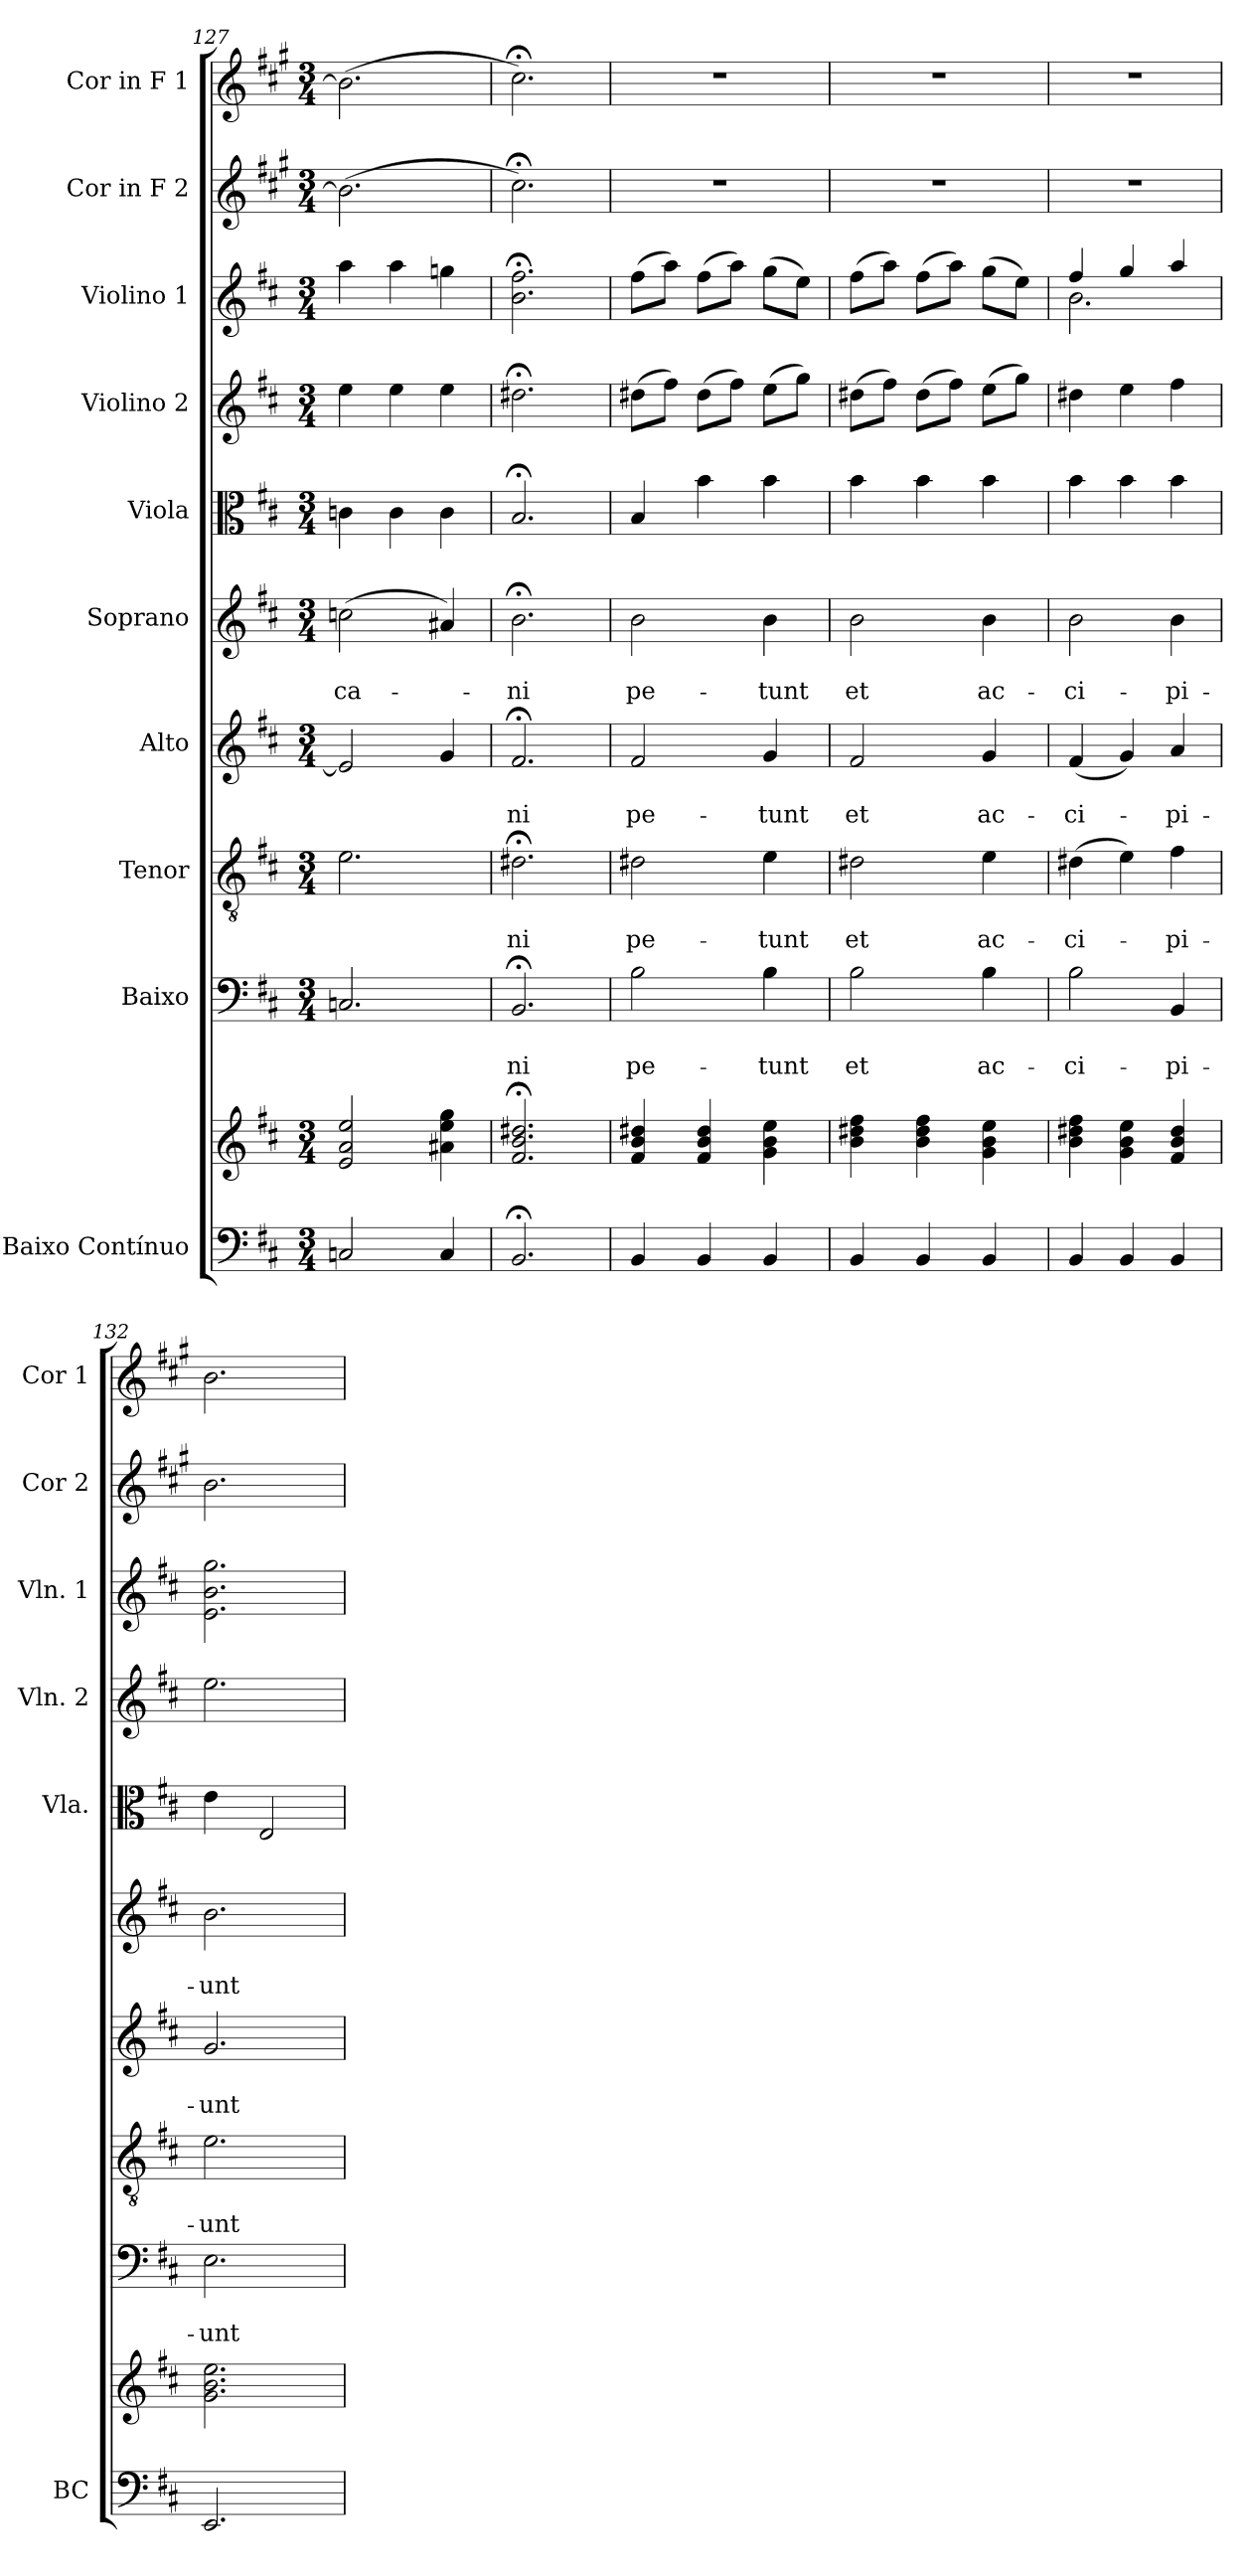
**kern	**kern	**kern	**text	**text	**kern	**text	**text	**kern	**text	**text	**kern	**text	**text	**kern	**kern	**kern	**kern	**kern
*part10	*part10	*part9	*part9	*part9	*part8	*part8	*part8	*part7	*part7	*part7	*part6	*part6	*part6	*part5	*part4	*part3	*part2	*part1
*staff11	*staff10	*staff9	*staff9	*staff9	*staff8	*staff8	*staff8	*staff7	*staff7	*staff7	*staff6	*staff6	*staff6	*staff5	*staff4	*staff3	*staff2	*staff1
*I"Baixo Contínuo	*	*I"Baixo	*	*	*I"Tenor	*	*	*I"Alto	*	*	*I"Soprano	*	*	*I"Viola	*I"Violino 2	*I"Violino 1	*I"Cor in F 2	*I"Cor in F 1
*I'BC	*	*	*	*	*	*	*	*	*	*	*	*	*	*I'Vla.	*I'Vln. 2	*I'Vln. 1	*I'Cor 2	*I'Cor 1
*clefF4	*clefG2	*clefF4	*	*	*clefGv2	*	*	*clefG2	*	*	*clefG2	*	*	*clefC3	*clefG2	*clefG2	*clefG2	*clefG2
*	*	*	*	*	*	*	*	*	*	*	*	*	*	*	*	*	*ITrd4c7	*ITrd4c7
*k[f#c#]	*k[f#c#]	*k[f#c#]	*	*	*k[f#c#]	*	*	*k[f#c#]	*	*	*k[f#c#]	*	*	*k[f#c#]	*k[f#c#]	*k[f#c#]	*k[f#c#]	*k[f#c#]
*D:	*D:	*D:	*	*	*D:	*	*	*D:	*	*	*D:	*	*	*D:	*D:	*D:	*D:	*D:
*M3/4	*M3/4	*M3/4	*	*	*M3/4	*	*	*M3/4	*	*	*M3/4	*	*	*M3/4	*M3/4	*M3/4	*M3/4	*M3/4
=127	=127	=127	=127	=127	=127	=127	=127	=127	=127	=127	=127	=127	=127	=127	=127	=127	=127	=127
2Cn/	2e/ 2a/ 2ee/	2.Cn/	.	.	2.e\	.	.	2e/]	.	.	(2ccn\	.	ca-	4cn\	4ee\	4aa\	(2.e\]	(2.e\]
.	.	.	.	.	.	.	.	.	.	.	.	.	.	4c\	4ee\	4aa\	.	.
4C/	4a#X\ 4ee\ 4gg\	.	.	.	.	.	.	4g/	.	.	4a#X/)	.	.	4c\	4ee\	4ggn\	.	.
=128	=128	=128	=128	=128	=128	=128	=128	=128	=128	=128	=128	=128	=128	=128	=128	=128	=128	=128
2.BB;/	2.f#/; 2.b/; 2.dd#X/;	2.BB;/	.	-ni	2.d#X;<\	.	-ni	2.f#;/	.	-ni	2.b;<\	.	-ni	2.B;/	2.dd#X;<\	2.b\;< 2.ff#\;<	2.f#;<\)	2.f#;<\)
=129	=129	=129	=129	=129	=129	=129	=129	=129	=129	=129	=129	=129	=129	=129	=129	=129	=129	=129
4BB/	4f#/ 4b/ 4dd#X/	2B\	.	pe-	2d#X\	.	pe-	2f#/	.	pe-	2b\	.	pe-	4B/	(8dd#X\L	(8ff#\L	2.r	2.r
.	.	.	.	.	.	.	.	.	.	.	.	.	.	.	8ff#\J)	8aa\J)	.	.
4BB/	4f#/ 4b/ 4dd#/	.	.	.	.	.	.	.	.	.	.	.	.	4b\	(8dd#\L	(8ff#\L	.	.
.	.	.	.	.	.	.	.	.	.	.	.	.	.	.	8ff#\J)	8aa\J)	.	.
4BB/	4g\ 4b\ 4ee\	4B\	.	-tunt	4e\	.	-tunt	4g/	.	-tunt	4b\	.	-tunt	4b\	(8ee\L	(8gg\L	.	.
.	.	.	.	.	.	.	.	.	.	.	.	.	.	.	8gg\J)	8ee\J)	.	.
=130	=130	=130	=130	=130	=130	=130	=130	=130	=130	=130	=130	=130	=130	=130	=130	=130	=130	=130
4BB/	4b\ 4dd#X\ 4ff#\	2B\	.	et	2d#X\	.	et	2f#/	.	et	2b\	.	et	4b\	(8dd#X\L	(8ff#\L	2.r	2.r
.	.	.	.	.	.	.	.	.	.	.	.	.	.	.	8ff#\J)	8aa\J)	.	.
4BB/	4b\ 4dd#\ 4ff#\	.	.	.	.	.	.	.	.	.	.	.	.	4b\	(8dd#\L	(8ff#\L	.	.
.	.	.	.	.	.	.	.	.	.	.	.	.	.	.	8ff#\J)	8aa\J)	.	.
4BB/	4g\ 4b\ 4ee\	4B\	.	ac-	4e\	.	ac-	4g/	.	ac-	4b\	.	ac-	4b\	(8ee\L	(8gg\L	.	.
.	.	.	.	.	.	.	.	.	.	.	.	.	.	.	8gg\J)	8ee\J)	.	.
=131	=131	=131	=131	=131	=131	=131	=131	=131	=131	=131	=131	=131	=131	=131	=131	=131	=131	=131
*	*	*	*	*	*	*	*	*	*	*	*	*	*	*	*	*^	*	*
4BB/	4b\ 4dd#X\ 4ff#\	2B\	.	-ci-	(4d#X\	.	-ci-	(4f#/	.	-ci-	2b\	.	-ci-	4b\	4dd#X\	4ff#/	2.b\	2.r	2.r
4BB/	4g\ 4b\ 4ee\	.	.	.	4e\)	.	.	4g/)	.	.	.	.	.	4b\	4ee\	4gg/	.	.	.
4BB/	4f#/ 4b/ 4dd#/	4BB/	.	-pi-	4f#\	.	-pi-	4a/	.	-pi-	4b\	.	-pi-	4b\	4ff#\	4aa/	.	.	.
*	*	*	*	*	*	*	*	*	*	*	*	*	*	*	*	*v	*v	*	*
!!LO:PB:g=z
=132	=132	=132	=132	=132	=132	=132	=132	=132	=132	=132	=132	=132	=132	=132	=132	=132	=132	=132
2.EE/	2.g\ 2.b\ 2.ee\	2.E\	.	-unt	2.e\	.	-unt	2.g/	.	-unt	2.b\	.	-unt	4e\	2.ee\	2.e\ 2.b\ 2.gg\	2.e\	2.e\
.	.	.	.	.	.	.	.	.	.	.	.	.	.	2E/	.	.	.	.
=	=	=	=	=	=	=	=	=	=	=	=	=	=	=	=	=	=	=
*-	*-	*-	*-	*-	*-	*-	*-	*-	*-	*-	*-	*-	*-	*-	*-	*-	*-	*-
